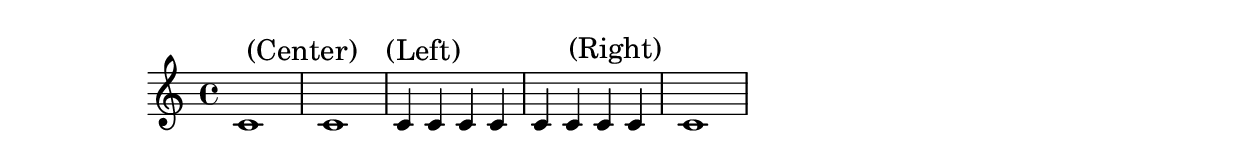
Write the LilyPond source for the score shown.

%% DO NOT EDIT this file manually; it is automatically
%% generated from LSR http://lsr.dsi.unimi.it
%% Make any changes in LSR itself, or in Documentation/snippets/new/ ,
%% and then run scripts/auxiliar/makelsr.py
%%
%% This file is in the public domain.
\version "2.17.11"

\header {
  lsrtags = "text"

  texidoc = "
By default the @code{\\mark} command centers objects over a bar line.
This behavior can be modified to align at right or left.

"
  doctitle = "Aligning objects created with the \\mark command"
} % begin verbatim


\relative c' {
  c1 \mark "(Center)"
  c1
  \once \override Score.RehearsalMark.self-alignment-X = #LEFT
  \mark "(Left)"
  c4 c c c
  c4 c c c
  \once \override Score.RehearsalMark.self-alignment-X = #RIGHT
  \mark "(Right)"
  c1
}
